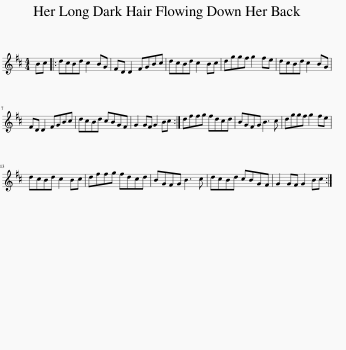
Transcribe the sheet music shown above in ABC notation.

X:1
L:1/8
M:4/4
I:linebreak $
K:D
V:1 treble
V:1
 Bc |: dcBd c2 BG | FD D2 FGBc | dcBd c2 Bc | dggf g2 fe | %5
 dcBd c2 BG |$ FD D2 FGBc | dcBd cBGF | G2 GF G2 Bc :| dffg fdcd | %10
 BGFG B3 c | dggf g2 fe |$ dcBd c2 Bc | dffg fdcd | BGFG B3 c | %15
 dcBd cBGF | G2 GF G2 Bc :| %17
